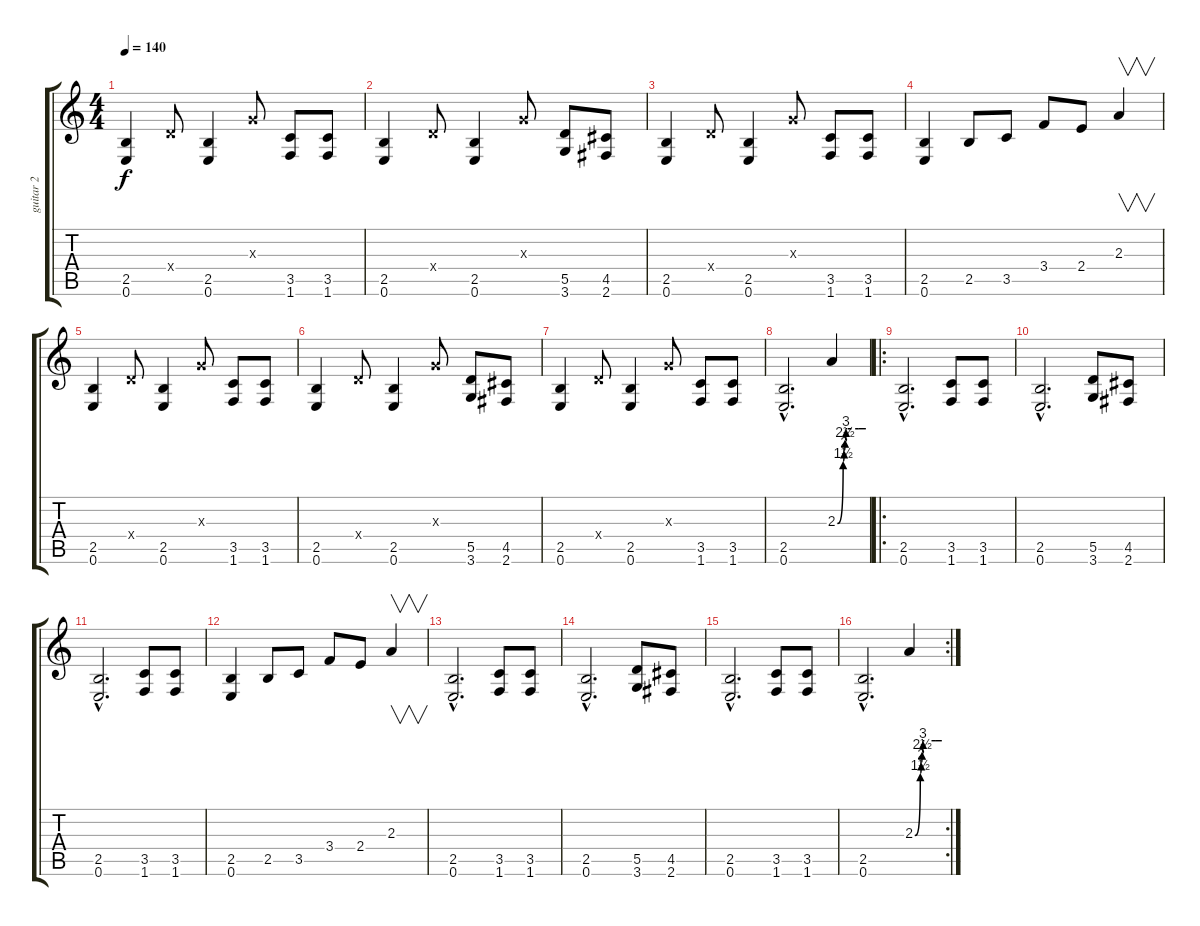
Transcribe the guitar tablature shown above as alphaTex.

\track ("guitar 2" "guitar 2") {instrument overdrivenguitar}
\staff {score tabs}
\tuning (E4 B3 G3 D3 A2 E2) {hide}
\ts (4 4)
\tempo 140
\clef g2
\ks c
(2.5 0.6).4{dy f} 0.4{x}.8 (2.5 0.6).4 0.3{x}.8 (3.5 1.6).8 (3.5 1.6).8 |
(2.5 0.6).4 0.4{x}.8 (2.5 0.6).4 0.3{x}.8 (5.5 3.6).8 (4.5 2.6).8 |
(2.5 0.6).4 0.4{x}.8 (2.5 0.6).4 0.3{x}.8 (3.5 1.6).8 (3.5 1.6).8 |
(2.5 0.6).4 2.5.8 3.5.8 3.4.8 2.4.8 2.3.4{v} |
(2.5 0.6).4 0.4{x}.8 (2.5 0.6).4 0.3{x}.8 (3.5 1.6).8 (3.5 1.6).8 |
(2.5 0.6).4 0.4{x}.8 (2.5 0.6).4 0.3{x}.8 (5.5 3.6).8 (4.5 2.6).8 |
(2.5 0.6).4 0.4{x}.8 (2.5 0.6).4 0.3{x}.8 (3.5 1.6).8 (3.5 1.6).8 |
(2.5{hac} 0.6{hac}).2{d} 2.3{be (custom 0 0 12 6 14 8 16 10 18 12 21 12 45 12 60 12)}.4 |
\ro
(2.5{hac} 0.6{hac}).2{d} (3.5 1.6).8 (3.5 1.6).8 |
(2.5{hac} 0.6{hac}).2{d} (5.5 3.6).8 (4.5 2.6).8 |
(2.5{hac} 0.6{hac}).2{d} (3.5 1.6).8 (3.5 1.6).8 |
(2.5 0.6).4 2.5.8 3.5.8 3.4.8 2.4.8 2.3.4{v} |
(2.5{hac} 0.6{hac}).2{d} (3.5 1.6).8 (3.5 1.6).8 |
(2.5{hac} 0.6{hac}).2{d} (5.5 3.6).8 (4.5 2.6).8 |
(2.5{hac} 0.6{hac}).2{d} (3.5 1.6).8 (3.5 1.6).8 |
\rc 2
(2.5{hac} 0.6{hac}).2{d} 2.3{be (custom 0 0 12 6 14 8 16 10 18 12 21 12 45 12 60 12)}.4
